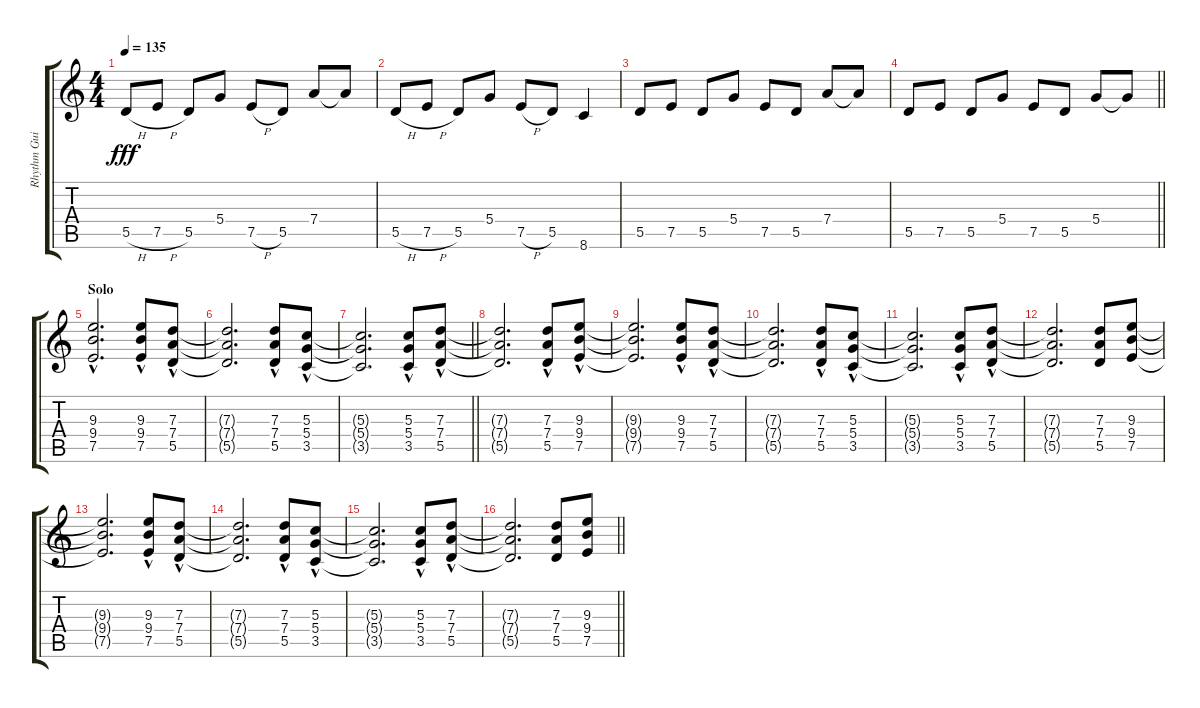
\track ("Rhythm Guitar" "Rhythm Gui") {instrument acousticguitarsteel bank 123}
\staff {score tabs}
\tuning (E4 B3 G3 D3 A2 E2) {hide}
\ts (4 4)
\tempo 135
\clef g2
\ks c
5.5{h}.8{dy fff} 7.5{h}.8 5.5.8 5.4.8 7.5{h}.8 5.5.8 7.4.8 7.4{t}.8 |
5.5{h}.8 7.5{h}.8 5.5.8 5.4.8 7.5{h}.8 5.5.8 8.6.4 |
5.5.8 7.5.8 5.5.8 5.4.8 7.5.8 5.5.8 7.4.8 7.4{t}.8 |
\barLineRight lightlight
5.5.8 7.5.8 5.5.8 5.4.8 7.5.8 5.5.8 5.4.8 5.4{t}.8 |
\section ("" "Solo")
(9.3{hac} 9.4{hac} 7.5{hac}).2{d volume 6} (9.3{hac} 9.4{hac} 7.5{hac}).8 (7.3{hac} 7.4{hac} 5.5{hac}).8 |
(7.3{t} 7.4{t} 5.5{t}).2{d} (7.3{hac} 7.4{hac} 5.5{hac}).8 (5.3{hac} 5.4{hac} 3.5{hac}).8 |
\barLineRight lightlight
(5.3{t} 5.4{t} 3.5{t}).2{d} (5.3{hac} 5.4{hac} 3.5{hac}).8 (7.3{hac} 7.4{hac} 5.5{hac}).8 |
\section ("" "")
(7.3{t} 7.4{t} 5.5{t}).2{d} (7.3{hac} 7.4{hac} 5.5{hac}).8 (9.3{hac} 9.4{hac} 7.5{hac}).8 |
(9.3{t} 9.4{t} 7.5{t}).2{d} (9.3{hac} 9.4{hac} 7.5{hac}).8 (7.3{hac} 7.4{hac} 5.5{hac}).8 |
(7.3{t} 7.4{t} 5.5{t}).2{d} (7.3{hac} 7.4{hac} 5.5{hac}).8 (5.3{hac} 5.4{hac} 3.5{hac}).8 |
(5.3{t} 5.4{t} 3.5{t}).2{d} (5.3{hac} 5.4{hac} 3.5{hac}).8 (7.3{hac} 7.4{hac} 5.5{hac}).8 |
(7.3{t} 7.4{t} 5.5{t}).2{d} (7.3 7.4 5.5).8 (9.3 9.4 7.5).8 |
(9.3{t} 9.4{t} 7.5{t}).2{d} (9.3{hac} 9.4{hac} 7.5{hac}).8 (7.3{hac} 7.4{hac} 5.5{hac}).8 |
(7.3{t} 7.4{t} 5.5{t}).2{d} (7.3{hac} 7.4{hac} 5.5{hac}).8 (5.3{hac} 5.4{hac} 3.5{hac}).8 |
(5.3{t} 5.4{t} 3.5{t}).2{d} (5.3{hac} 5.4{hac} 3.5{hac}).8 (7.3{hac} 7.4{hac} 5.5{hac}).8 |
\barLineRight lightlight
(7.3{t} 7.4{t} 5.5{t}).2{d} (7.3 7.4 5.5).8 (9.3 9.4 7.5).8
